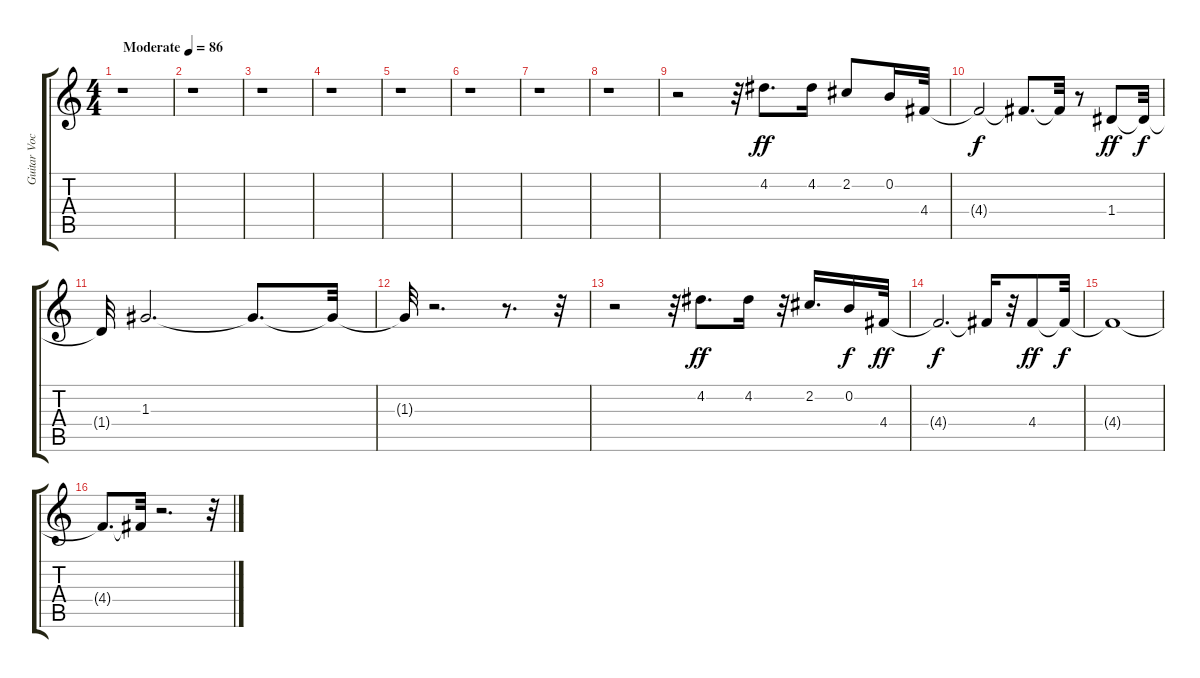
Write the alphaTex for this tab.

\track ("Guitar Vocal" "Guitar Voc") {instrument distortionguitar}
\staff {score tabs}
\tuning (E4 B3 G3 D3 A2 E2) {hide}
\ts (4 4)
\tempo (86 "Moderate")
\clef g2
\ks c
r.1{dy ff instrument distortionguitar} |
r.1 |
r.1 |
r.1 |
r.1 |
r.1 |
r.1 |
r.1 |
r.2 r.32 4.2.8{d} 4.2.16 2.2.8 0.2.16 4.4.32 |
4.4{t}.2{dy f} 4.4{t}.8{d} 4.4{t}.32 r.8 1.4.8{dy ff} 1.4{t}.32{dy f} |
1.4{t}.32 1.3.2{d} 1.3{t}.8{d} 1.3{t}.32 |
1.3{t}.32 r.2{d} r.8{d} r.32 |
r.2 r.32 4.2.8{d dy ff} 4.2.16 r.32 2.2.16{d} 0.2.16{dy f} 4.4.32{dy ff} |
4.4{t}.2{d dy f} 4.4{t}.16 r.32 4.4.8{dy ff} 4.4{t}.32{dy f} |
4.4{t}.1 |
4.4{t}.8{d} 4.4{t}.32 r.2{d} r.32
